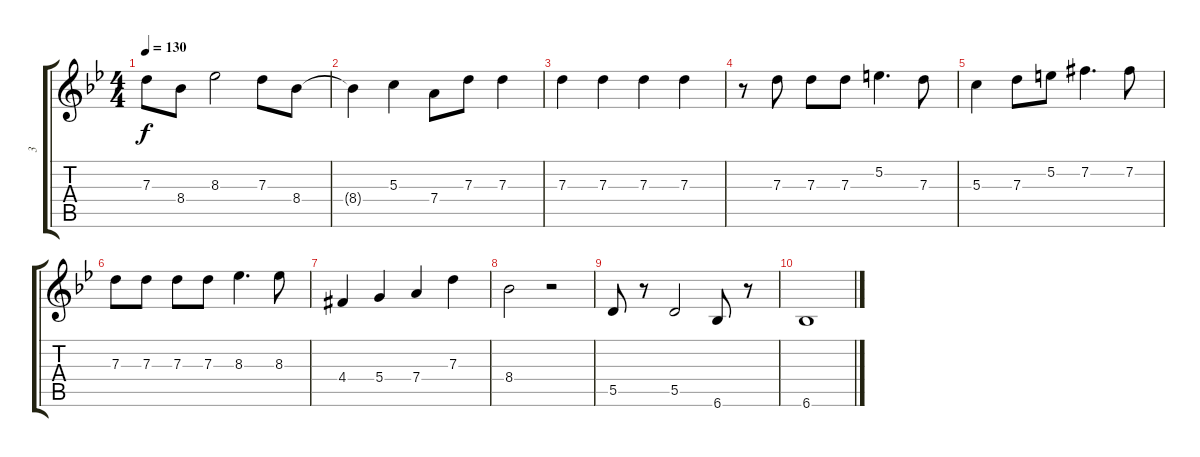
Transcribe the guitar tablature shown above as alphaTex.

\track ("3" "3") {instrument distortionguitar}
\staff {score tabs}
\tuning (E4 B3 G3 D3 A2 E2) {hide}
\ts (4 4)
\tempo 130
\clef g2
\ks gminor
7.3{t}.8{dy f} 8.4.8 8.3.2 7.3.8 8.4.8 |
8.4{t}.4 5.3.4 7.4.8 7.3.8 7.3.4 |
7.3.4 7.3.4 7.3.4 7.3.4 |
r.8 7.3.8 7.3.8 7.3.8 5.2.4{d} 7.3.8 |
5.3.4 7.3.8 5.2.8 7.2{acc #}.4{d} 7.2{acc #}.8 |
7.3.8 7.3.8 7.3.8 7.3.8 8.3.4{d} 8.3.8 |
4.4{acc #}.4 5.4.4 7.4.4 7.3.4 |
8.4.2 r.2 |
5.5.8 r.8 5.5.2 6.6.8 r.8 |
6.6.1
